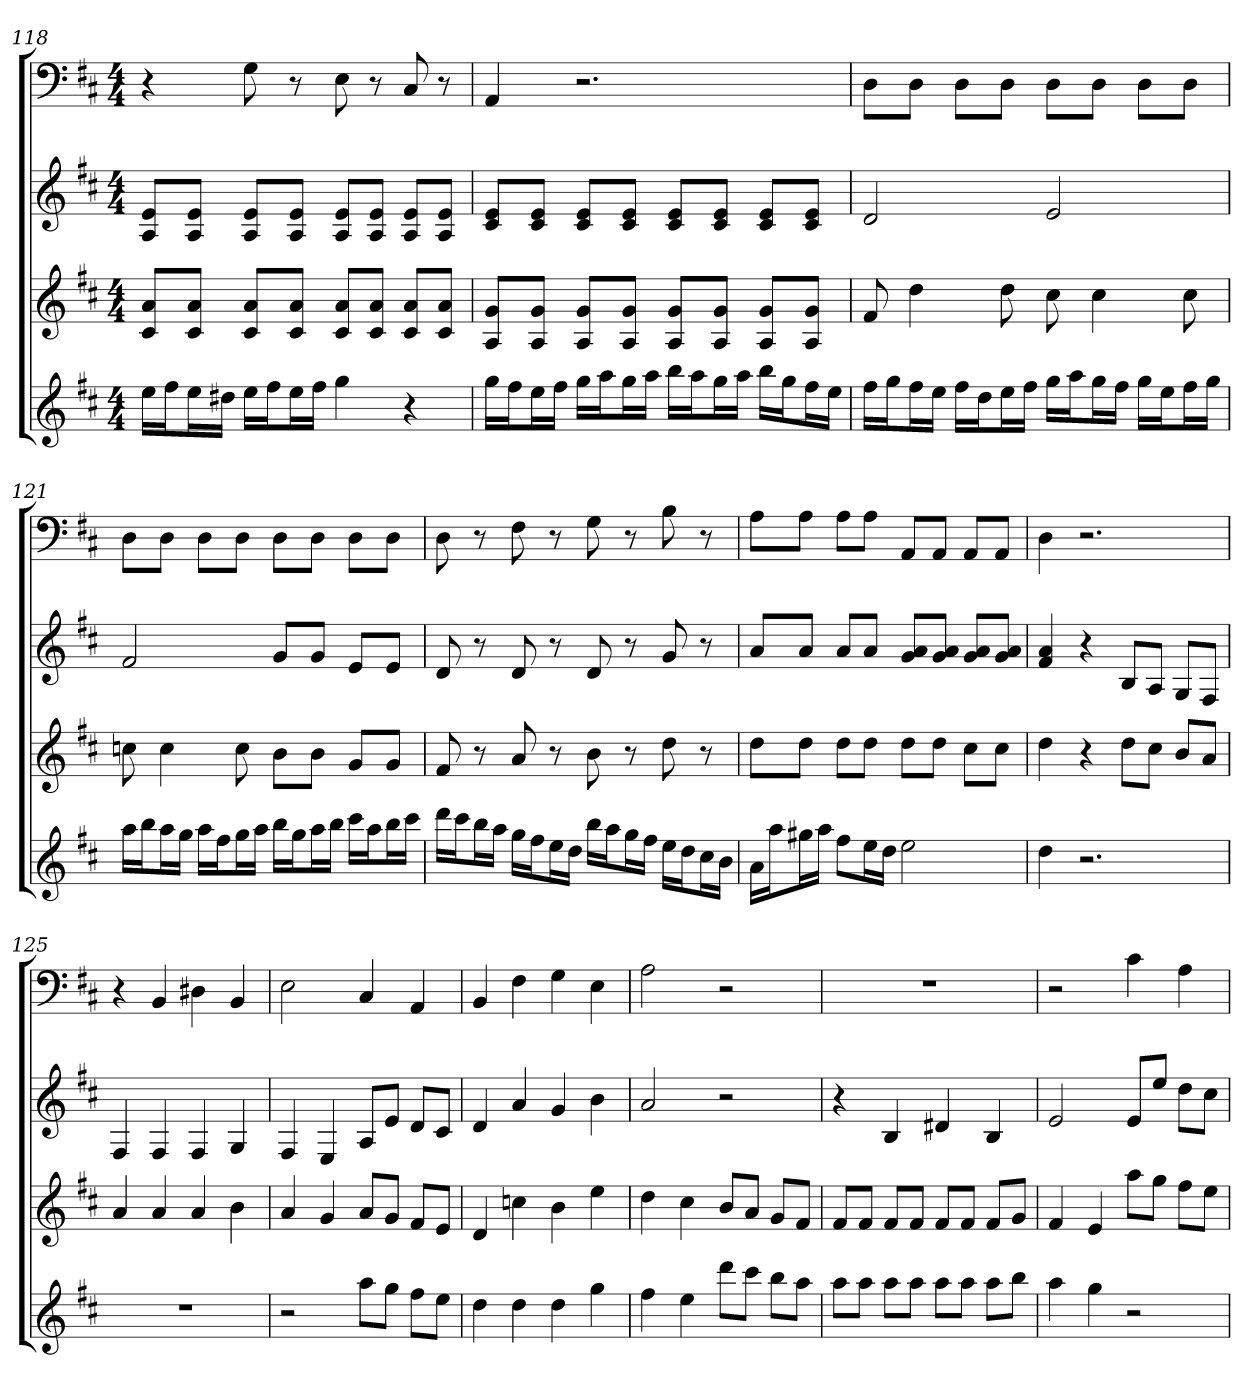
**kern	**kern	**kern	**kern
*part4	*part3	*part2	*part1
*staff4	*staff3	*staff2	*staff1
*k[f#c#]	*k[f#c#]	*k[f#c#]	*k[f#c#]
*D:	*D:	*D:	*D:
*M4/4	*M4/4	*M4/4	*M4/4
=118	=118	=118	=118
16eeLL	8c# 8aL	8A 8eL	4r
16ff#J	.	.	.
16eeL	8c# 8aJ	8A 8eJ	.
16dd#XJJ	.	.	.
16eeLL	8c# 8aL	8A 8eL	8G
16ff#J	.	.	.
16eeL	8c# 8aJ	8A 8eJ	8r
16ff#JJ	.	.	.
4gg	8c# 8aL	8A 8eL	8E
.	8c# 8aJ	8A 8eJ	8r
4r	8c# 8aL	8A 8eL	8C#
.	8c# 8aJ	8A 8eJ	8r
=119	=119	=119	=119
16ggLL	8A 8gL	8c# 8eL	4AA
16ff#J	.	.	.
16eeL	8A 8gJ	8c# 8eJ	.
16ff#JJ	.	.	.
16ggLL	8A 8gL	8c# 8eL	2.r
16aaJ	.	.	.
16ggL	8A 8gJ	8c# 8eJ	.
16aaJJ	.	.	.
16bbLL	8A 8gL	8c# 8eL	.
16aaJ	.	.	.
16ggL	8A 8gJ	8c# 8eJ	.
16aaJJ	.	.	.
16bbLL	8A 8gL	8c# 8eL	.
16ggJ	.	.	.
16ff#L	8A 8gJ	8c# 8eJ	.
16eeJJ	.	.	.
=120	=120	=120	=120
16ff#LL	8f#	2d	8DL
16ggJ	.	.	.
16ff#L	4dd	.	8DJ
16eeJJ	.	.	.
16ff#LL	.	.	8DL
16ddJ	.	.	.
16eeL	8dd	.	8DJ
16ff#JJ	.	.	.
16ggLL	8cc#	2e	8DL
16aaJ	.	.	.
16ggL	4cc#	.	8DJ
16ff#JJ	.	.	.
16ggLL	.	.	8DL
16eeJ	.	.	.
16ff#L	8cc#	.	8DJ
16ggJJ	.	.	.
=121	=121	=121	=121
16aaLL	8ccn	2f#	8DL
16bbJ	.	.	.
16aaL	4cc	.	8DJ
16ggJJ	.	.	.
16aaLL	.	.	8DL
16ff#J	.	.	.
16ggL	8cc	.	8DJ
16aaJJ	.	.	.
16bbLL	8bL	8gL	8DL
16ggJ	.	.	.
16aaL	8bJ	8gJ	8DJ
16bbJJ	.	.	.
16ccc#LL	8gL	8eL	8DL
16aaJ	.	.	.
16bbL	8gJ	8eJ	8DJ
16ccc#JJ	.	.	.
=122	=122	=122	=122
16dddLL	8f#	8d	8D
16ccc#J	.	.	.
16bbL	8r	8r	8r
16aaJJ	.	.	.
16ggLL	8a	8d	8F#
16ff#J	.	.	.
16eeL	8r	8r	8r
16ddJJ	.	.	.
16bbLL	8b	8d	8G
16aaJ	.	.	.
16ggL	8r	8r	8r
16ff#JJ	.	.	.
16eeLL	8dd	8g	8B
16ddJ	.	.	.
16cc#L	8r	8r	8r
16bJJ	.	.	.
=123	=123	=123	=123
16aLL	8ddL	8aL	8AL
16aaJ	.	.	.
16gg#XL	8ddJ	8aJ	8AJ
16aaJJ	.	.	.
8ff#L	8ddL	8aL	8AL
16eeL	8ddJ	8aJ	8AJ
16ddJJ	.	.	.
2ee	8ddL	8g 8aL	8AAL
.	8ddJ	8g 8aJ	8AAJ
.	8cc#L	8g 8aL	8AAL
.	8cc#J	8g 8aJ	8AAJ
=124	=124	=124	=124
4dd	4dd	4f# 4a	4D
2.r	4r	4r	2.r
.	8ddL	8BL	.
.	8cc#J	8AJ	.
.	8bL	8GL	.
.	8aJ	8F#J	.
=125	=125	=125	=125
1r	4a	4F#	4r
.	4a	4F#	4BB
.	4a	4F#	4D#X
.	4b	4G	4BB
=126	=126	=126	=126
2r	4a	4F#	2E
.	4g	4E	.
8aaL	8aL	8AL	4C#
8ggJ	8gJ	8eJ	.
8ff#L	8f#L	8dL	4AA
8eeJ	8eJ	8c#J	.
=127	=127	=127	=127
4dd	4d	4d	4BB
4dd	4ccn	4a	4F#
4dd	4b	4g	4G
4gg	4ee	4b	4E
=128	=128	=128	=128
4ff#	4dd	2a	2A
4ee	4cc#	.	.
8dddL	8bL	2r	2r
8ccc#J	8aJ	.	.
8bbL	8gL	.	.
8aaJ	8f#J	.	.
=129	=129	=129	=129
8aaL	8f#L	4r	1r
8aaJ	8f#J	.	.
8aaL	8f#L	4B	.
8aaJ	8f#J	.	.
8aaL	8f#L	4d#X	.
8aaJ	8f#J	.	.
8aaL	8f#L	4B	.
8bbJ	8gJ	.	.
=130	=130	=130	=130
4aa	4f#	2e	2r
4gg	4e	.	.
2r	8aaL	8eL	4c#
.	8ggJ	8eeJ	.
.	8ff#L	8ddL	4A
.	8eeJ	8cc#J	.
=	=	=	=
*-	*-	*-	*-
